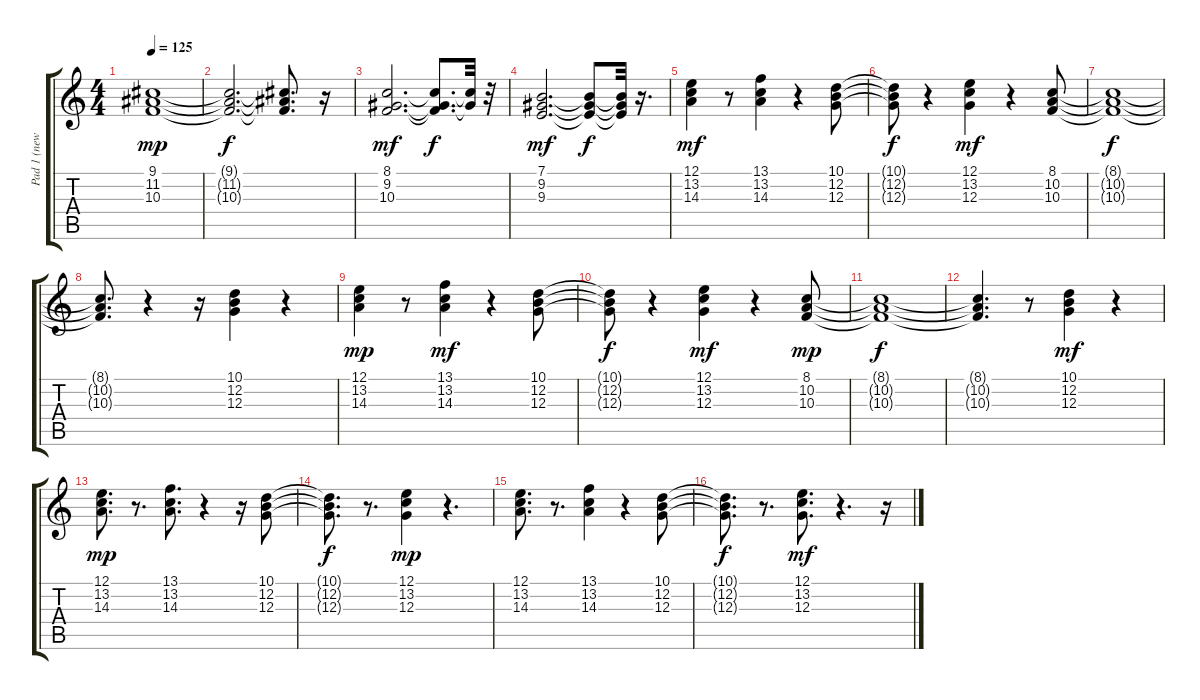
\track ("Pad 1 (new age)" "Pad 1 (new") {instrument pad1newage}
\staff {score tabs}
\tuning (E4 B3 G3 D3 A2 E2) {hide}
\ts (4 4)
\tempo 125
\clef g2
\ks c
(9.1 11.2 10.3).1{dy mp} |
(9.1{t} 11.2{t} 10.3{t}).2{d dy f} (9.1{t} 11.2{t} 10.3{t}).8{d} r.16 |
(8.1 9.2 10.3).2{d dy mf} (8.1{t} 9.2{t} 10.3{t}).8{d dy f} (8.1{t} 9.2{t}).32 r.32 |
(7.1 9.2 9.3).2{d dy mf} (7.1{t} 9.2{t} 9.3{t}).8{dy f} (7.1{t} 9.2{t} 9.3{t}).32 r.16{d} |
(12.1 13.2 14.3).4{dy mf} r.8 (13.1 13.2 14.3).4 r.4 (10.1 12.2 12.3).8 |
(10.1{t} 12.2{t} 12.3{t}).8{dy f} r.4 (12.1 13.2 12.3).4{dy mf} r.4 (8.1 10.2 10.3).8 |
(8.1{t} 10.2{t} 10.3{t}).1{dy f} |
(8.1{t} 10.2{t} 10.3{t}).8{d} r.4 r.16 (10.1 12.2 12.3).4 r.4 |
(12.1 13.2 14.3).4{dy mp} r.8 (13.1 13.2 14.3).4{dy mf} r.4 (10.1 12.2 12.3).8 |
(10.1{t} 12.2{t} 12.3{t}).8{dy f} r.4 (12.1 13.2 12.3).4{dy mf} r.4 (8.1 10.2 10.3).8{dy mp} |
(8.1{t} 10.2{t} 10.3{t}).1{dy f} |
(8.1{t} 10.2{t} 10.3{t}).4{d} r.8 (10.1 12.2 12.3).4{dy mf} r.4 |
(12.1 13.2 14.3).8{d dy mp} r.8{d} (13.1 13.2 14.3).8{d} r.4 r.16 (10.1 12.2 12.3).8 |
(10.1{t} 12.2{t} 12.3{t}).8{d dy f} r.8{d} (12.1 13.2 12.3).4{dy mp} r.4{d} |
(12.1 13.2 14.3).8{d} r.8{d} (13.1 13.2 14.3).4 r.4 (10.1 12.2 12.3).8 |
(10.1{t} 12.2{t} 12.3{t}).8{d dy f} r.8{d} (12.1 13.2 12.3).8{d dy mf} r.4{d} r.16
